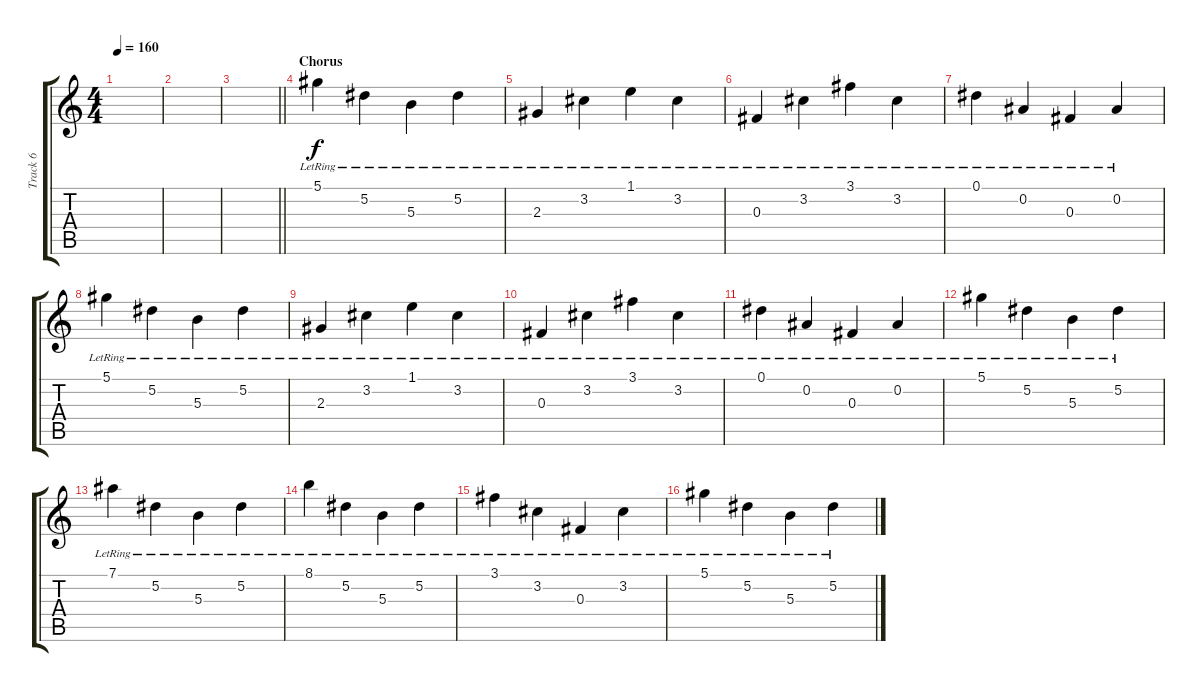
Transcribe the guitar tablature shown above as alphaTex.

\track ("Track 6" "Track 6") {instrument overdrivenguitar}
\staff {score tabs}
\tuning (Eb4 Bb3 Gb3 Db3 Ab2 Eb2) {hide}
\ts (4 4)
\tempo 160
\clef g2
\ks c
|
|
\barLineRight lightlight
|
\section ("" "Chorus")
5.1{lr}.4 5.2{lr}.4 5.3{lr}.4 5.2{lr}.4 |
2.3{lr}.4 3.2{lr}.4 1.1{lr}.4 3.2{lr}.4 |
0.3{lr}.4 3.2{lr}.4 3.1{lr}.4 3.2{lr}.4 |
0.1{lr}.4 0.2{lr}.4 0.3{lr}.4 0.2{lr}.4 |
5.1{lr}.4 5.2{lr}.4 5.3{lr}.4 5.2{lr}.4 |
2.3{lr}.4 3.2{lr}.4 1.1{lr}.4 3.2{lr}.4 |
0.3{lr}.4 3.2{lr}.4 3.1{lr}.4 3.2{lr}.4 |
0.1{lr}.4 0.2{lr}.4 0.3{lr}.4 0.2{lr}.4 |
5.1{lr}.4 5.2{lr}.4 5.3{lr}.4 5.2{lr}.4 |
7.1{lr}.4 5.2{lr}.4 5.3{lr}.4 5.2{lr}.4 |
8.1{lr}.4 5.2{lr}.4 5.3{lr}.4 5.2{lr}.4 |
3.1{lr}.4 3.2{lr}.4 0.3{lr}.4 3.2{lr}.4 |
5.1{lr}.4 5.2{lr}.4 5.3{lr}.4 5.2{lr}.4
